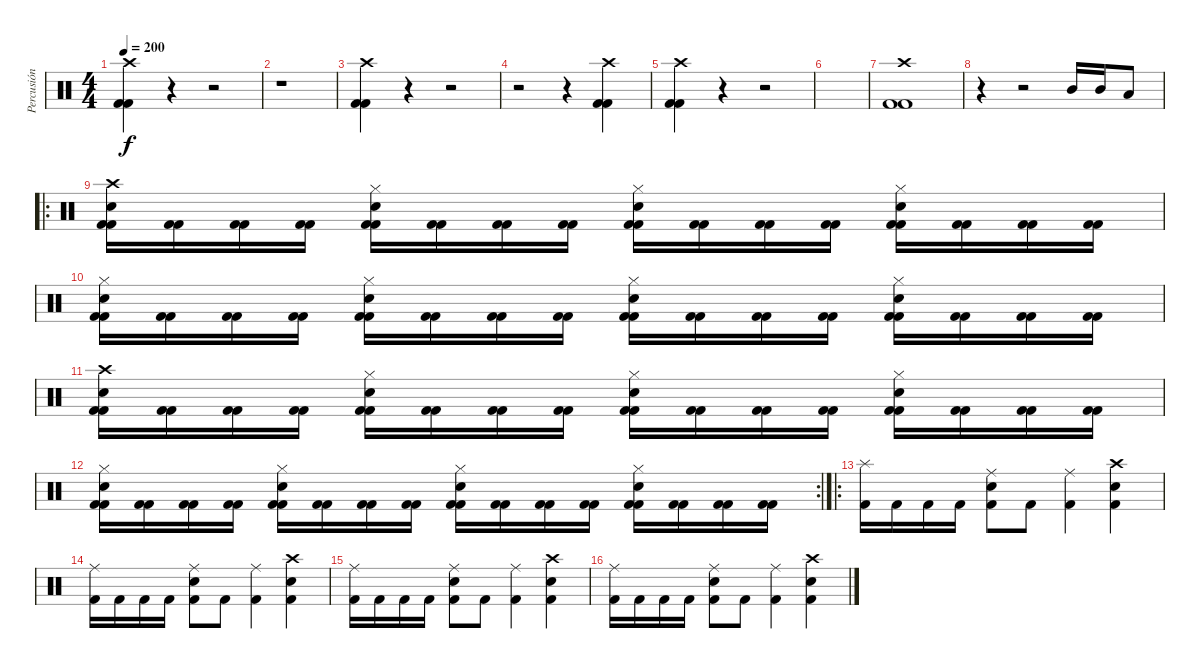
\track ("Percusión" "Percusión") {instrument percussion}
\staff {score}
\articulation defaults
\ts (4 4)
\tempo 200
\clef neutral
\ks c
("Crash high (hit)" "Kick (hit) 2" "Kick (hit) 2").4{dy f} r.4 r.2 |
r.1 |
("Crash high (hit)" "Kick (hit) 2" "Kick (hit) 2").4 r.4 r.2 |
r.2 r.4 ("Crash high (hit)" "Kick (hit) 2" "Kick (hit) 2").4 |
("Crash high (hit)" "Kick (hit) 2" "Kick (hit) 2").4 r.4 r.2 |
|
("Crash high (hit)" "Kick (hit) 2" "Kick (hit) 2").1 |
r.4 r.2 "Mid Tom (hit)".16 "Mid Tom (hit)".16 "Low Tom (hit)".8 |
\ro
("Crash high (hit)" "Snare (hit) 2" "Kick (hit) 2" "Kick (hit) 2").16 ("Kick (hit) 2" "Kick (hit) 2").16 ("Kick (hit) 2" "Kick (hit) 2").16 ("Kick (hit) 2" "Kick (hit) 2").16 ("Hi-Hat (closed)" "Snare (hit) 2" "Kick (hit) 2" "Kick (hit) 2").16 ("Kick (hit) 2" "Kick (hit) 2").16 ("Kick (hit) 2" "Kick (hit) 2").16 ("Kick (hit) 2" "Kick (hit) 2").16 ("Hi-Hat (closed)" "Snare (hit) 2" "Kick (hit) 2" "Kick (hit) 2").16 ("Kick (hit) 2" "Kick (hit) 2").16 ("Kick (hit) 2" "Kick (hit) 2").16 ("Kick (hit) 2" "Kick (hit) 2").16 ("Hi-Hat (closed)" "Snare (hit) 2" "Kick (hit) 2" "Kick (hit) 2").16 ("Kick (hit) 2" "Kick (hit) 2").16 ("Kick (hit) 2" "Kick (hit) 2").16 ("Kick (hit) 2" "Kick (hit) 2").16 |
("Hi-Hat (closed)" "Snare (hit) 2" "Kick (hit) 2" "Kick (hit) 2").16 ("Kick (hit) 2" "Kick (hit) 2").16 ("Kick (hit) 2" "Kick (hit) 2").16 ("Kick (hit) 2" "Kick (hit) 2").16 ("Hi-Hat (closed)" "Snare (hit) 2" "Kick (hit) 2" "Kick (hit) 2").16 ("Kick (hit) 2" "Kick (hit) 2").16 ("Kick (hit) 2" "Kick (hit) 2").16 ("Kick (hit) 2" "Kick (hit) 2").16 ("Hi-Hat (closed)" "Snare (hit) 2" "Kick (hit) 2" "Kick (hit) 2").16 ("Kick (hit) 2" "Kick (hit) 2").16 ("Kick (hit) 2" "Kick (hit) 2").16 ("Kick (hit) 2" "Kick (hit) 2").16 ("Hi-Hat (closed)" "Snare (hit) 2" "Kick (hit) 2" "Kick (hit) 2").16 ("Kick (hit) 2" "Kick (hit) 2").16 ("Kick (hit) 2" "Kick (hit) 2").16 ("Kick (hit) 2" "Kick (hit) 2").16 |
("Crash high (hit)" "Snare (hit) 2" "Kick (hit) 2" "Kick (hit) 2").16 ("Kick (hit) 2" "Kick (hit) 2").16 ("Kick (hit) 2" "Kick (hit) 2").16 ("Kick (hit) 2" "Kick (hit) 2").16 ("Hi-Hat (closed)" "Snare (hit) 2" "Kick (hit) 2" "Kick (hit) 2").16 ("Kick (hit) 2" "Kick (hit) 2").16 ("Kick (hit) 2" "Kick (hit) 2").16 ("Kick (hit) 2" "Kick (hit) 2").16 ("Hi-Hat (closed)" "Snare (hit) 2" "Kick (hit) 2" "Kick (hit) 2").16 ("Kick (hit) 2" "Kick (hit) 2").16 ("Kick (hit) 2" "Kick (hit) 2").16 ("Kick (hit) 2" "Kick (hit) 2").16 ("Hi-Hat (closed)" "Snare (hit) 2" "Kick (hit) 2" "Kick (hit) 2").16 ("Kick (hit) 2" "Kick (hit) 2").16 ("Kick (hit) 2" "Kick (hit) 2").16 ("Kick (hit) 2" "Kick (hit) 2").16 |
\rc 2
("Hi-Hat (closed)" "Snare (hit) 2" "Kick (hit) 2" "Kick (hit) 2").16 ("Kick (hit) 2" "Kick (hit) 2").16 ("Kick (hit) 2" "Kick (hit) 2").16 ("Kick (hit) 2" "Kick (hit) 2").16 ("Hi-Hat (closed)" "Snare (hit) 2" "Kick (hit) 2" "Kick (hit) 2").16 ("Kick (hit) 2" "Kick (hit) 2").16 ("Kick (hit) 2" "Kick (hit) 2").16 ("Kick (hit) 2" "Kick (hit) 2").16 ("Hi-Hat (closed)" "Snare (hit) 2" "Kick (hit) 2" "Kick (hit) 2").16 ("Kick (hit) 2" "Kick (hit) 2").16 ("Kick (hit) 2" "Kick (hit) 2").16 ("Kick (hit) 2" "Kick (hit) 2").16 ("Hi-Hat (closed)" "Snare (hit) 2" "Kick (hit) 2" "Kick (hit) 2").16 ("Kick (hit) 2" "Kick (hit) 2").16 ("Kick (hit) 2" "Kick (hit) 2").16 ("Kick (hit) 2" "Kick (hit) 2").16 |
\ro
("Splash (hit)" "Kick (hit) 2").16 "Kick (hit) 2".16 "Kick (hit) 2".16 "Kick (hit) 2".16 ("Ride (middle)" "Snare (hit) 2" "Kick (hit) 2").8 "Kick (hit) 2".8 ("Ride (middle)" "Kick (hit) 2").4 ("Crash high (hit)" "Snare (hit) 2" "Kick (hit) 2").4 |
("Ride (middle)" "Kick (hit) 2").16 "Kick (hit) 2".16 "Kick (hit) 2".16 "Kick (hit) 2".16 ("Ride (middle)" "Snare (hit) 2" "Kick (hit) 2").8 "Kick (hit) 2".8 ("Ride (middle)" "Kick (hit) 2").4 ("Crash high (hit)" "Snare (hit) 2" "Kick (hit) 2").4 |
("Ride (middle)" "Kick (hit) 2").16 "Kick (hit) 2".16 "Kick (hit) 2".16 "Kick (hit) 2".16 ("Ride (middle)" "Snare (hit) 2" "Kick (hit) 2").8 "Kick (hit) 2".8 ("Ride (middle)" "Kick (hit) 2").4 ("Crash high (hit)" "Snare (hit) 2" "Kick (hit) 2").4 |
("Ride (middle)" "Kick (hit) 2").16 "Kick (hit) 2".16 "Kick (hit) 2".16 "Kick (hit) 2".16 ("Ride (middle)" "Snare (hit) 2" "Kick (hit) 2").8 "Kick (hit) 2".8 ("Ride (middle)" "Kick (hit) 2").4 ("Crash high (hit)" "Snare (hit) 2" "Kick (hit) 2").4
